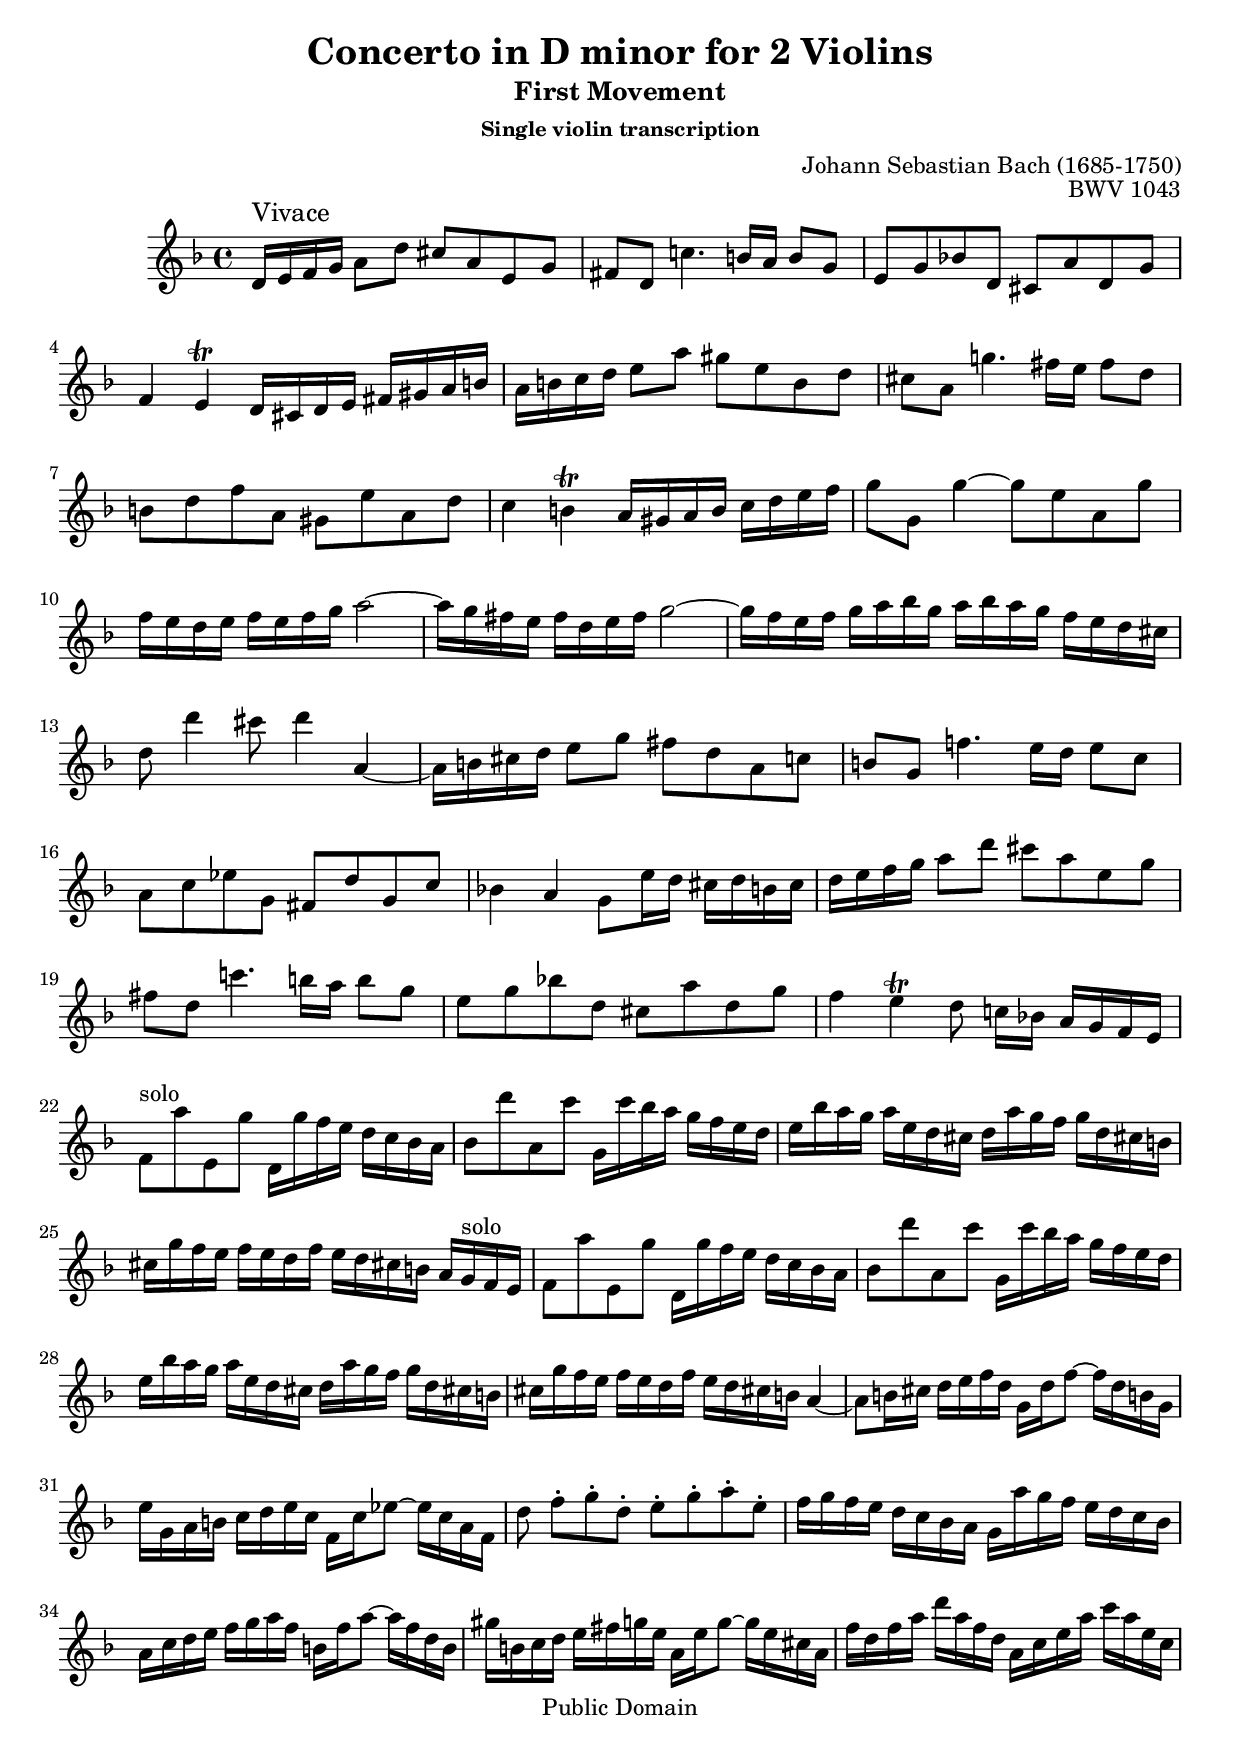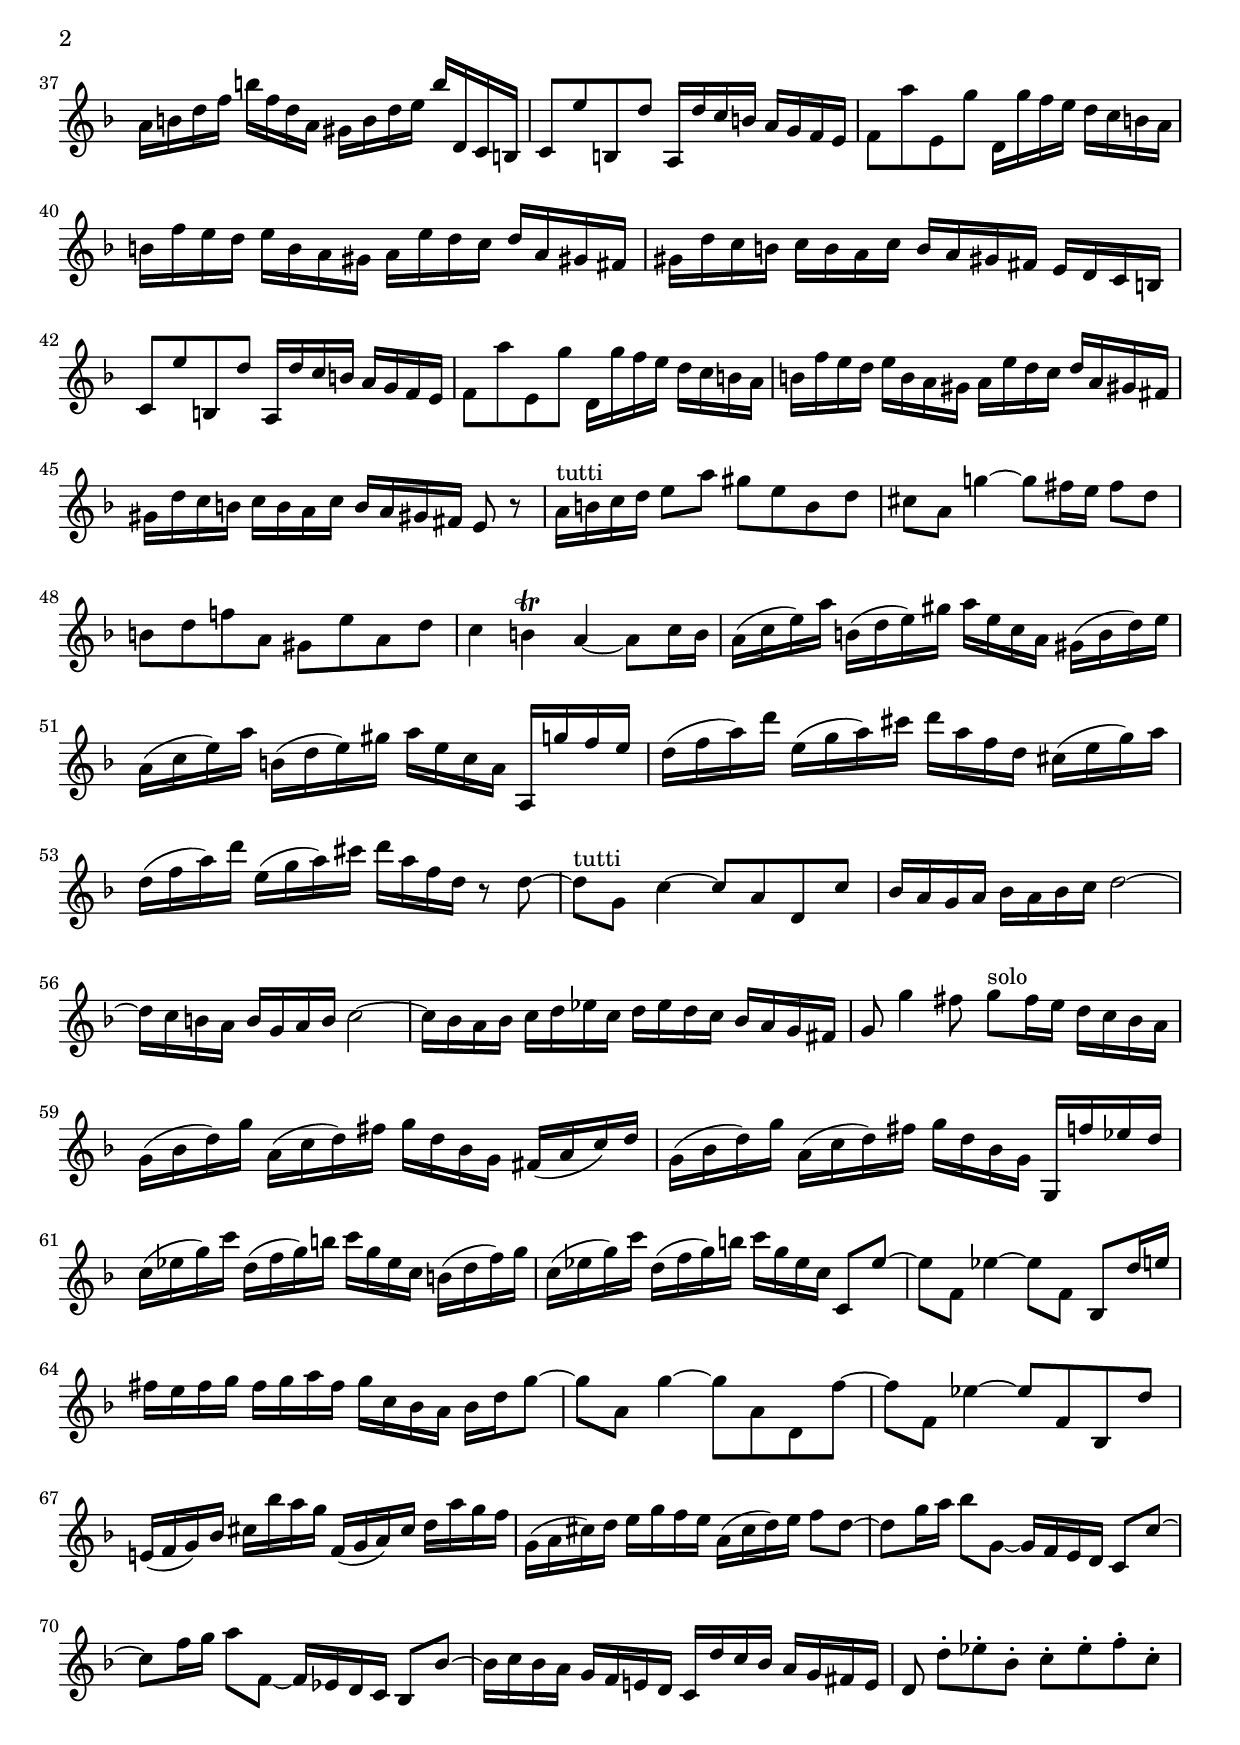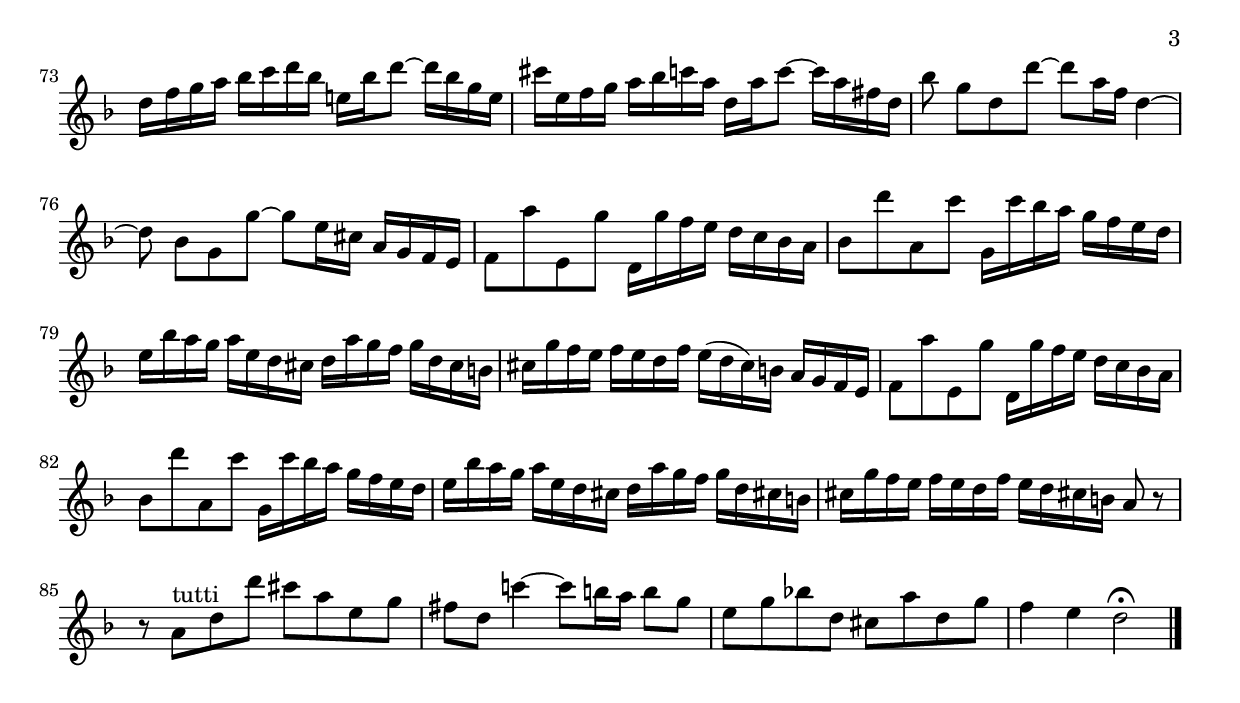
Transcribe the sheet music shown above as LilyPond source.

% This file creates the part for single violin transcription

% The edition from which this was typed has orchestral accompaniment.
% I don't know if there's a piano arrangement which is out of copyright.

\header {
    \version "2.16.0"
    title = 	"Concerto in D minor for 2 Violins"
    subtitle =	"First Movement"
    subsubtitle = "Single violin transcription"
    composer =	"Johann Sebastian Bach (1685-1750)"
    opus =	"BWV 1043"
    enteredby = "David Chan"

    %mutopia headers
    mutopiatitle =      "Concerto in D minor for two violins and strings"
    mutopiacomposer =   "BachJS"
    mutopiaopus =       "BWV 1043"
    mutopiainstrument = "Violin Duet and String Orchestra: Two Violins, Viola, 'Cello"
    date =              "1717-23"
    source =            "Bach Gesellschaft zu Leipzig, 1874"
	% M200.a.13.23^3 in Cambridge University Library.
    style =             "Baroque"
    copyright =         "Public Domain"    

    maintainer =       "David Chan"
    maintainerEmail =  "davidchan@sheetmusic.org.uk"
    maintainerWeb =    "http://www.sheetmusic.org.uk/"
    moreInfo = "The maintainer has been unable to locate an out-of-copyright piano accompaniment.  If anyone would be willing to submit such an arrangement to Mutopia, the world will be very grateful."

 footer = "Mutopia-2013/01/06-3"
 %tagline = \markup { \override #'(box-padding . 1.0) \override #'(baseline-skip . 2.7) \box \center-column { \small \line { Sheet music from \with-url #"http://www.MutopiaProject.org" \line { \concat { \teeny www. \normalsize MutopiaProject \teeny .org } \hspace #0.5 } • \hspace #0.5 \italic Free to download, with the \italic freedom to distribute, modify and perform. } \line { \small \line { Typeset using \with-url #"http://www.LilyPond.org" \line { \concat { \teeny www. \normalsize LilyPond \teeny .org }} by \concat { \maintainer . } \hspace #0.5 Reference: \footer } } \line { \teeny \line { This sheet music has been placed in the public domain by the typesetter, for details \concat { see: \hspace #0.3 \with-url #"http://creativecommons.org/licenses/publicdomain" http://creativecommons.org/licenses/publicdomain } } } } }

    %subtitle =	"for two violins and strings (single violin transcription)"
    filename = "single_violin.ly"
}

\version "2.16.0"

vivace = \markup {\raise #1  \large Vivace}
 
soloViolinCB =  \relative c' {
    %1 violin 2	     
    d16^\vivace e f g a8 d cis a e g |
    fis d c'!4. b16 a b8 g |
    e g bes! d, cis a' d, g |
    f4 e\trill d16 cis d e fis gis a b |

    %5 violin 1
    a b c d e8 a gis e b d |
    cis a g'!4. fis16 e fis8 d |
    b d f a, gis e' a, d |
    c4 b\trill a16 gis a b c d e f |
    g8 g, g'4 ~ g8 e a, g' |
    f16 e d e f e f g a2 ~ |
    a16 g fis e fis d e fis g2 ~ |
    g16 f e f g a bes g a bes a g f e d cis |
    d8 d'4 cis8 d4 a,4 ~ |

    %14 violin 2    
    a16 b cis d e8 g fis d a c |
    b g f'!4. e16 d e8 c |
    a c es g, fis d' g, c |
    bes!4 a g8 e'16 d cis d b cis |
    
    %18 violin 1
    d e f g a8 d cis a e g |
    fis d c'!4. b16 a b8 g |
    e g bes! d, cis a' d, g |
    f4 e\trill d8  c!16[ bes!] a g f e |
    f8^"solo" a' e, g' d,16 g' f e d c bes a |
    bes8 d' a, c' g,16 c' bes a g f e d |
    e bes' a g a e d cis d a' g f g d cis! b |
    cis g' f e f e d f e d cis! b a g^"solo" f e |

    %26 violin 2
    f8 a' e, g' d,16 g' f e d c bes a |
    bes8 d' a, c' g,16 c' bes a g f e d |
    e bes' a g a e d cis d a' g f g d cis! b |
    cis g' f e f e d f e d cis! b a4 ~ |

    %30 violin 1
    a8 b16 cis d e f d g, d' f8 ~ f16 d b! g |
    e' g, a b c d e c f, c' es8 ~ es16 c a f |
    d'8  f[-. g-. d-.] e-. g-. a-. e-. |
    f16 g f e d c bes a g a' g f e d c bes |

    %34 violin 2
    a16 c d e f g a f b, f' a8 ~ a16 f d b |
    gis' b, c d e fis g e a, e' g8 ~ g16 e cis a |

    %36 violin 1
    f'16 d f a d a f d a c e a c a e c |
    a b d f b f d a gis b d e b' d,, c b |

    %38 violin 2
    c8 e' b, d' a,16 d' c b a g f e |
    f8 a' e, g' d,16 g' f e d c b a |
    b f' e d e b a gis a e' d c d a gis! fis |
    gis d' c b c b a c b a gis! fis e d c b |

    %42 violin 1
    c8 e' b, d' a,16 d' c b a g f e |
    f8 a' e, g' d,16 g' f e d c b a |
    b f' e d e b a gis a e' d c d a gis! fis |
    gis d' c b c b a c b a gis! fis e8 r |
    a16^"tutti" b c d e8 a gis e b d |
    cis a g'!4 ~ g8 fis16 e fis8 d |
    b d f! a, gis e' a, d |
    c4 b\trill a4 ~ a8 c16 b |

    %50 violin 2
    a( c  e) a b,( d  e) gis a e c a gis( b  d) e |
    a,( c  e) a b,( d  e) gis a e c a a, g'' f e |

    %52 violin 1
    d( f  a) d e,( g  a) cis d a f d cis( e  g) a |
    d,( f  a) d e,( g  a) cis d a f d r8 d ~ |

    %54 violin 2
    d^"tutti" g, c4 ~ c8 a d, c' |
    bes16 a g a bes a bes c d2 ~ |
    d16 c b a b g a b c2 ~ |
    c16 bes a bes c d es c d es d c bes a g fis |
    g8 g'4 fis8 g8 [^"solo" fis16 e]  d[ c bes a] |

    %59 violin 1
     g( bes  d) g a,( c  d) fis g d bes g fis( a  c) d |
    g,( bes  d) g a,( c  d) fis g d bes g g, f'' es d |

    %61 violin 2
    c( es  g) c d,( f  g) b c g es c b( d  f) g |
    c,( es  g) c d,( f  g) b c g es c c,8 es' ~ |
    es f, es'4 ~ es8 f, bes, d'16 e  |

    %64 violin 1
    fis e fis g fis g a fis g c, bes a bes d g8 ~ |
    g a, g'4 ~ g8 a, d, f' ~ |
    f f, es'4 ~ es8 f, bes, d' |
    e,!16( f  g) bes cis bes' a g f,( g  a) cis d a' g f |
    g,( a  cis) d e g f e a,( cis  d) e f8 d ~ |
    d g16 a bes8 g, ~ g16 f e d c8 c' ~ |
    c f16 g a8 f, ~ f16 es d c bes8 bes' ~ |
    bes16 c bes a g f e! d c d' c bes a g fis e |
    d8  d'[-. es-. bes-.] c-. es-. f-. c-. |
    d16 f g a bes c d bes e,! bes' d8 ~ d16 bes g e |
    cis' e, f g a bes c a d, a' c8 ~ c16 a fis d |
    bes'8  g[ d d'] ~ d a16 f d4 ~ |
    d8  bes[ g g'] ~ g e16 cis a g f e |
    f8 a' e, g' d,16 g' f e d c bes a |
    bes8 d' a, c' g,16 c' bes a g f e d |
    e bes' a g a e d cis d a' g f g d cis b |
    cis g' f e f e d f e( d  cis) b a g f e |

    %81 violin 2
    f8 a' e, g' d,16 g' f e d c bes a |
    bes8 d' a, c' g,16 c' bes a g f e d |
    e bes' a g a e d cis d a' g f g d cis! b |
    cis g' f e f e d f e d cis! b a8 r |

    %85 violin 1
    r a^"tutti" d d' cis a e g |
    fis d c'!4 ~ c8 b16 a b8 g |
    e g bes! d, cis a' d, g |
    f4 e d2^\fermata |
    \bar "|."
}

%\include "single_violin_2.ly"
%\include "solo_violin2_3.ly"

\version "2.16.0"

% 1st movement
\score {
     \context Voice = SingleViolin {
        \set Staff.midiInstrument = "violin"
        \key d \minor
        \time 4/4
        \soloViolinCB
    }
    \layout {}
    \midi {
      \tempo 4 = 100
    }
}


% 3rd movement
%{
\score {
     \context Voice = SoloViolinII {
        \set Staff.midiInstrument = "violin"
        \key d \minor
        \time 3/4
        \soloViolinCD
    }
    \header {
	piece = "Allegro"
        opus = ""
    }
    \layout {}
    \midi {
      \tempo 4 = 110
    }
}
%}